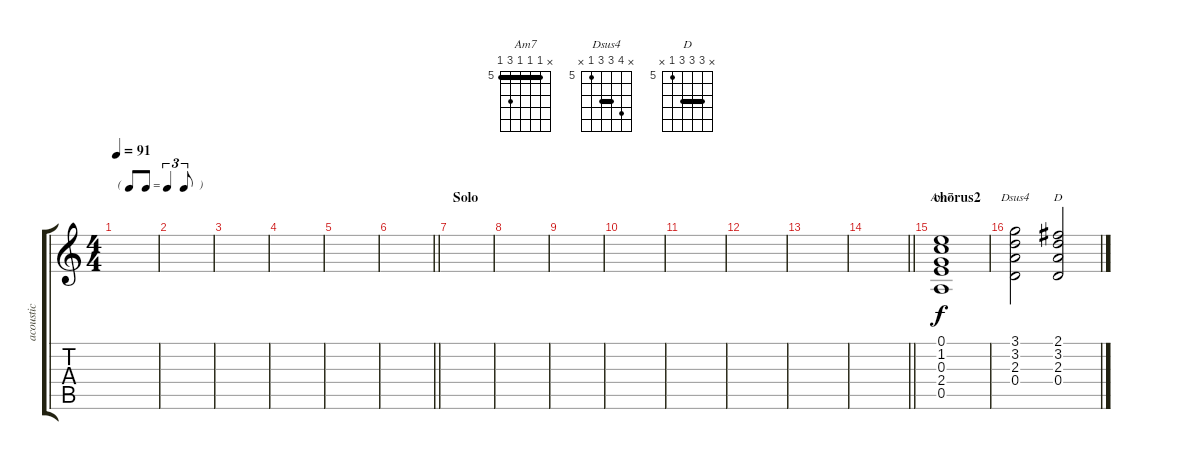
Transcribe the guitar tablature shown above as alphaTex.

\track ("acoustic" "acoustic") {instrument acousticguitarsteel}
\staff {score tabs}
\tuning (E4 B3 G3 D3 A2 E2) {hide}
\chord ("Am7" x 5 5 5 7 5) {firstfret 5 barre 5}
\chord ("Dsus4" x 8 7 7 5 x) {firstfret 5 barre 7}
\chord ("D" x 7 7 7 5 x) {firstfret 5 barre 7}
\ts (4 4)
\tf triplet8th
\tempo 91
\clef g2
\ks c
|
|
|
|
|
\barLineRight lightlight
|
\section ("" "Solo")
|
|
|
|
|
|
|
\barLineRight lightlight
|
\section ("" "chorus2")
(0.1 1.2 0.3 2.4 0.5).1{ch "Am7"} |
(3.1 3.2 2.3 0.4).2{ch "Dsus4"} (2.1 3.2 2.3 0.4).2{ch "D"}
